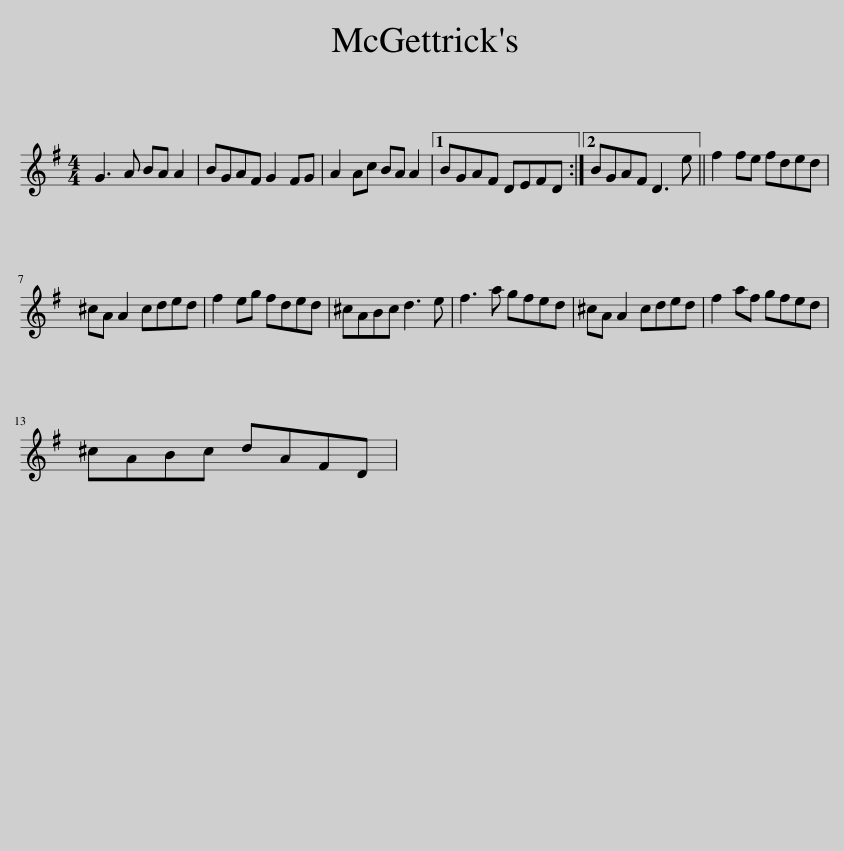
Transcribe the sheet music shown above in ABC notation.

X:1
L:1/8
M:4/4
I:linebreak $
K:G
V:1 treble
V:1
 G3 A BA A2 | BGAF G2 FG | A2 Ac BA A2 |1 BGAF DEFD :|2 BGAF D3 e || %5
 f2 fe fded |$ ^cA A2 cded | f2 eg fded | ^cABc d3 e | f3 a gfed | %10
 ^cA A2 cded | f2 af gfed |$ ^cABc dAFD | %13
